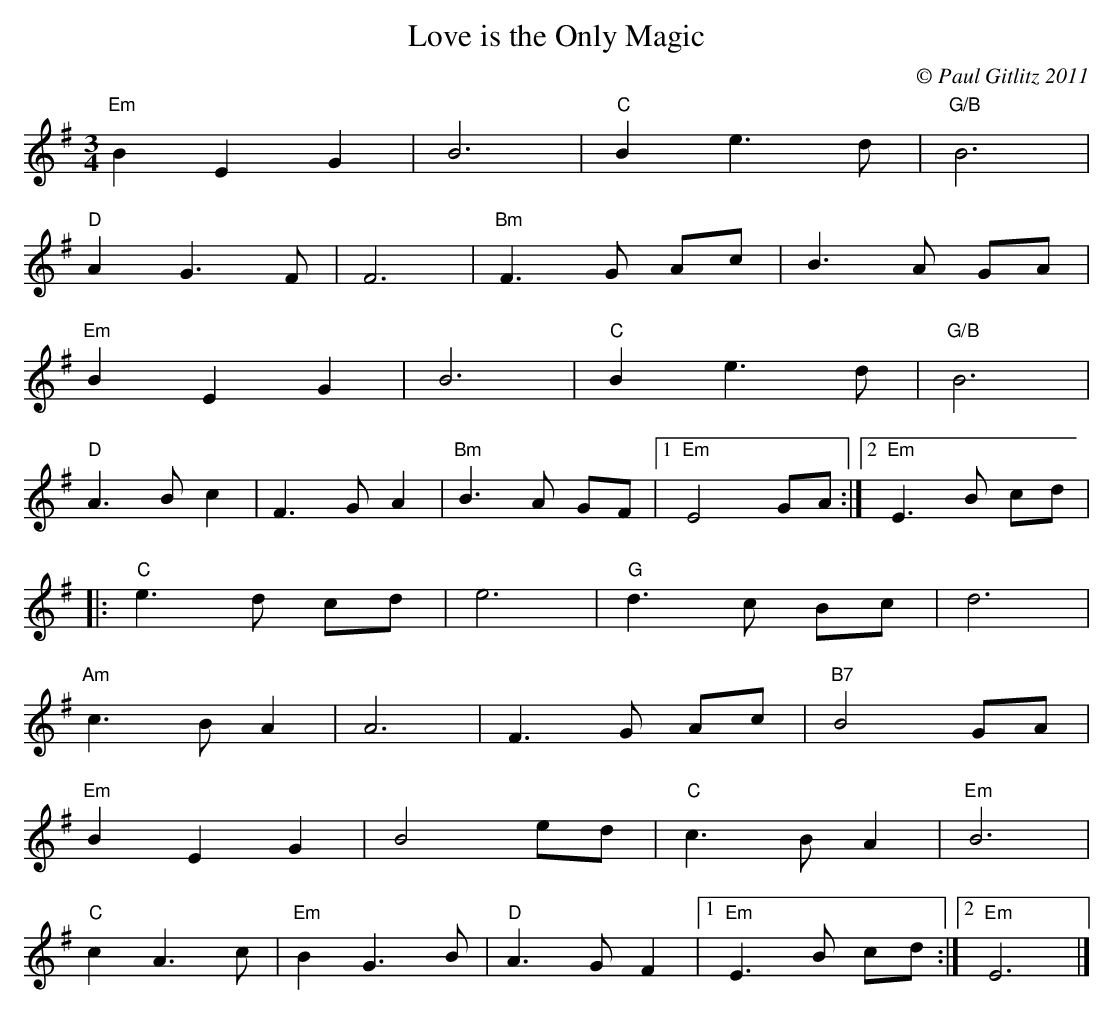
X:1
T:Love is the Only Magic
M:3/4
C:© Paul Gitlitz 2011
K:Em
"Em"B2E2G2|B6|"C"B2e3d|"G/B"B6|!
"D"A2G3F|F6|"Bm"F3G Ac|B3A GA|!
"Em"B2E2G2|B6|"C"B2e3d|"G/B"B6|!
"D"A3Bc2|F3GA2|"Bm"B3A GF|1"Em"E4 GA:|2"Em"E3B cd|!
|:"C"e3d cd|e6|"G"d3c Bc|d6|!
"Am"c3BA2|A6|F3 G Ac|"B7"B4GA|!
"Em"B2E2G2|B4 ed|"C"c3BA2|"Em"B6|!
"C"c2A3c|"Em"B2G3B|"D"A3G F2|1"Em"E3B cd:|2"Em"E6|]
